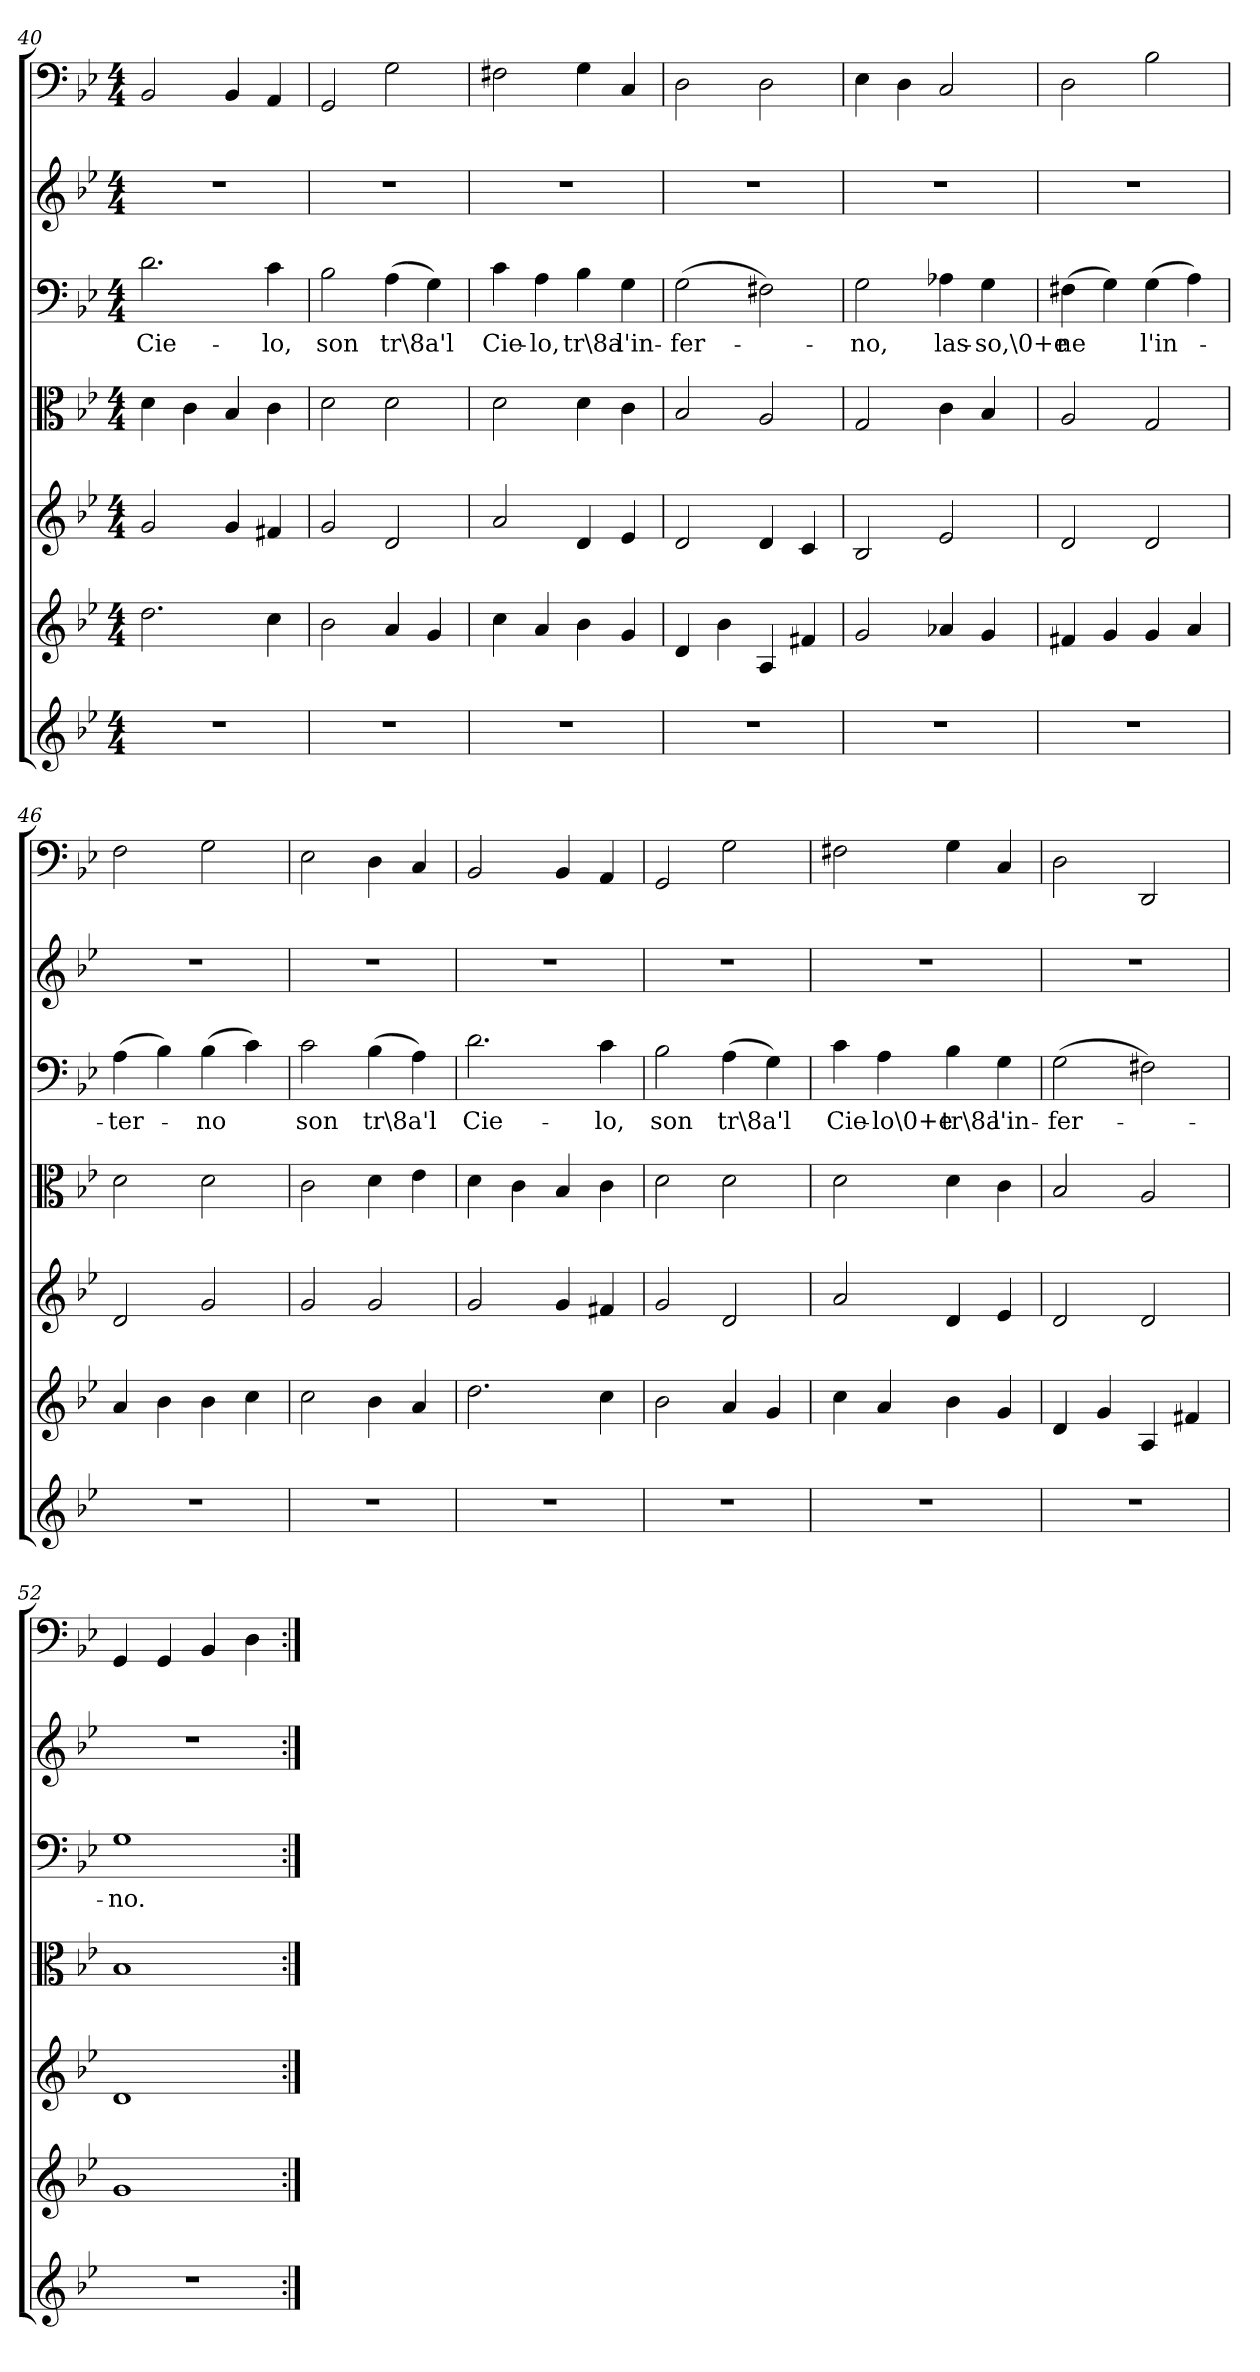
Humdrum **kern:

**kern	**kern	**kern	**kern	**kern	**text	**kern	**kern
*part7	*part6	*part5	*part4	*part3	*part3	*part2	*part1
*staff7	*staff6	*staff5	*staff4	*staff3	*staff3	*staff2	*staff1
*clefG2	*clefG2	*clefG2	*clefC3	*clefF4	*	*clefG2	*clefF4
*k[b-e-]	*k[b-e-]	*k[b-e-]	*k[b-e-]	*k[b-e-]	*	*k[b-e-]	*k[b-e-]
*g:	*g:	*g:	*g:	*g:	*	*g:	*g:
*M4/4	*M4/4	*M4/4	*M4/4	*M4/4	*	*M4/4	*M4/4
=40	=40	=40	=40	=40	=40	=40	=40
1r	2.dd"\	2g"/	4d"\	2.d"\	Cie-	1r	2BB-"/
.	.	.	4c"\	.	.	.	.
.	.	4g"/	4B-"/	.	.	.	4BB-"/
.	4cc"\	4f#X"/	4c"\	4c"\	-lo,	.	4AA"/
=41	=41	=41	=41	=41	=41	=41	=41
1r	2b-"\	2g"/	2d"\	2B-"\	son	1r	2GG"/
.	4a"/	2d"/	2d"\	(4A"\	tr\8a'l	.	2G"\
.	4g"/	.	.	4G"\)	.	.	.
=42	=42	=42	=42	=42	=42	=42	=42
1r	4cc"\	2a"/	2d"\	4c"\	Cie-	1r	2F#X"\
.	4a"/	.	.	4A"\	-lo,	.	.
.	4b-"\	4d"/	4d"\	4B-"\	tr\8a	.	4G"\
.	4g"/	4e-"/	4c"\	4G"\	l'in-	.	4C"/
=43	=43	=43	=43	=43	=43	=43	=43
1r	4d"/	2d"/	2B-"/	(2G"\	-fer-	1r	2D"\
.	4b-"\	.	.	.	.	.	.
.	4A"/	4d"/	2A"/	2F#X"\)	.	.	2D"\
.	4f#X"/	4c"/	.	.	.	.	.
=44	=44	=44	=44	=44	=44	=44	=44
1r	2g"/	2B-"/	2G"/	2G"\	-no,	1r	4E-"\
.	.	.	.	.	.	.	4D"\
.	4a-X"/	2e-"/	4c"\	4A-X"\	las-	.	2C"/
.	4g"/	.	4B-"/	4G"\	-so,\0+e	.	.
=45	=45	=45	=45	=45	=45	=45	=45
1r	4f#X"/	2d"/	2A"/	(4F#X"\	ne	1r	2D"\
.	4g"/	.	.	4G"\)	.	.	.
.	4g"/	2d"/	2G"/	(4G"\	l'in-	.	2B-"\
.	4a"/	.	.	4A"\)	.	.	.
=46	=46	=46	=46	=46	=46	=46	=46
1r	4a"/	2d"/	2d"\	(4A"\	-ter-	1r	2F"\
.	4b-"\	.	.	4B-"\)	.	.	.
.	4b-"\	2g"/	2d"\	(4B-"\	-no	.	2G"\
.	4cc"\	.	.	4c"\)	.	.	.
=47	=47	=47	=47	=47	=47	=47	=47
1r	2cc"\	2g"/	2c"\	2c"\	son	1r	2E-"\
.	4b-"\	2g"/	4d"\	(4B-"\	tr\8a'l	.	4D"\
.	4a"/	.	4e-"\	4A"\)	.	.	4C"/
=48	=48	=48	=48	=48	=48	=48	=48
1r	2.dd"\	2g"/	4d"\	2.d"\	Cie-	1r	2BB-"/
.	.	.	4c"\	.	.	.	.
.	.	4g"/	4B-"/	.	.	.	4BB-"/
.	4cc"\	4f#X"/	4c"\	4c"\	-lo,	.	4AA"/
=49	=49	=49	=49	=49	=49	=49	=49
1r	2b-"\	2g"/	2d"\	2B-"\	son	1r	2GG"/
.	4a"/	2d"/	2d"\	(4A"\	tr\8a'l	.	2G"\
.	4g"/	.	.	4G"\)	.	.	.
=50	=50	=50	=50	=50	=50	=50	=50
1r	4cc"\	2a"/	2d"\	4c"\	Cie-	1r	2F#X"\
.	4a"/	.	.	4A"\	-lo\0+e	.	.
.	4b-"\	4d"/	4d"\	4B-"\	tr\8a	.	4G"\
.	4g"/	4e-"/	4c"\	4G"\	l'in-	.	4C"/
=51	=51	=51	=51	=51	=51	=51	=51
1r	4d"/	2d"/	2B-"/	(2G"\	-fer-	1r	2D"\
.	4g"/	.	.	.	.	.	.
.	4A"/	2d"/	2A"/	2F#X"\)	.	.	2DD"/
.	4f#X"/	.	.	.	.	.	.
=52	=52	=52	=52	=52	=52	=52	=52
1r	1g"/	1d"/	1B-"/	1G"\	-no.	1r	4GG"/
.	.	.	.	.	.	.	4GG"/
.	.	.	.	.	.	.	4BB-"/
.	.	.	.	.	.	.	4D"\
=:|!	=:|!	=:|!	=:|!	=:|!	=:|!	=:|!	=:|!
*-	*-	*-	*-	*-	*-	*-	*-
